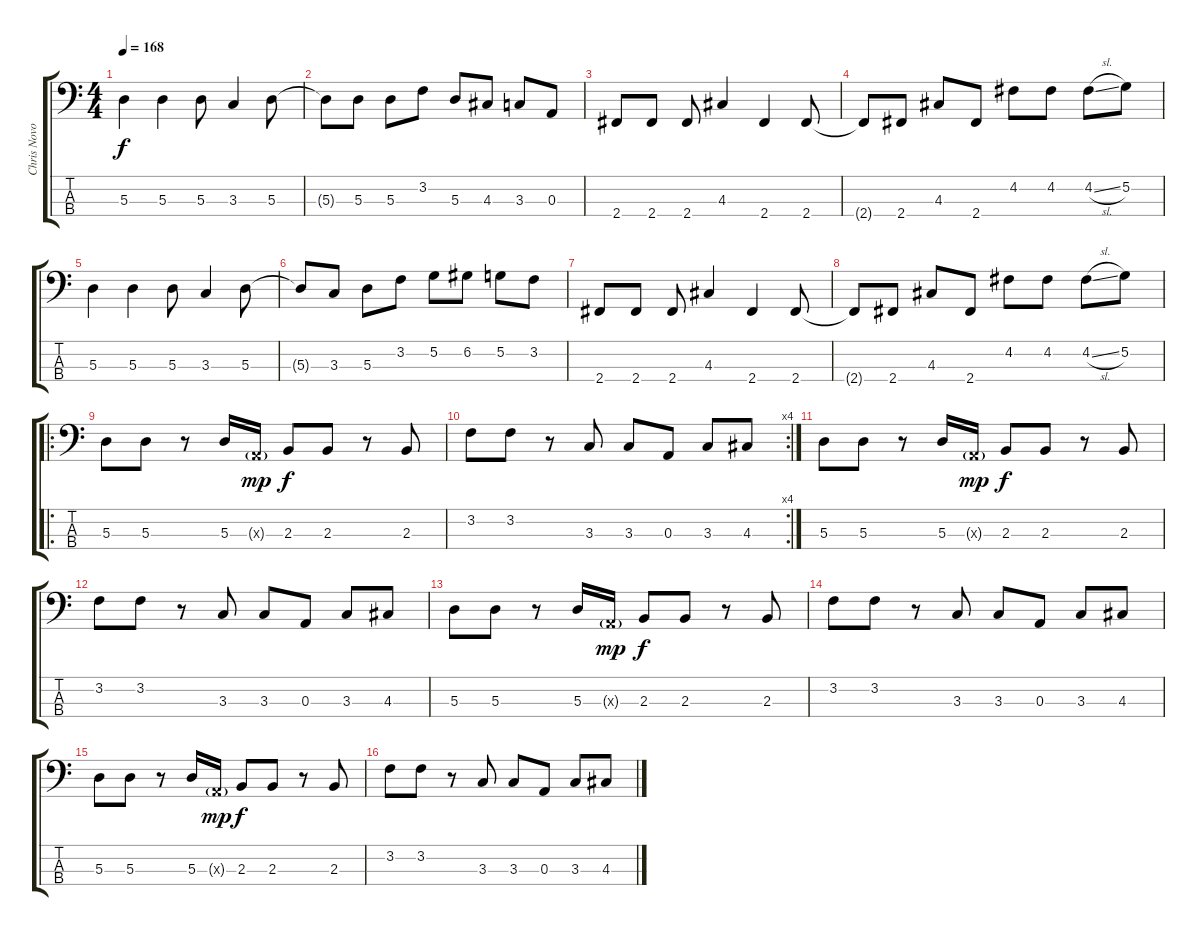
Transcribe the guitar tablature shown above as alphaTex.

\track ("Chris Novoselic - Bass" "Chris Novo") {instrument electricbasspick}
\staff {score tabs}
\tuning (G2 D2 A1 E1) {hide}
\ts (4 4)
\tempo 168
\clef f4
\ks c
5.3.4{dy f} 5.3.4 5.3.8 3.3.4 5.3.8 |
5.3{t}.8 5.3.8 5.3.8 3.2.8 5.3.8 4.3.8 3.3.8 0.3.8 |
2.4.8 2.4.8 2.4.8 4.3.4 2.4.4 2.4.8 |
2.4{t}.8 2.4.8 4.3.8 2.4.8 4.2.8 4.2.8 4.2{sl}.8 5.2.8 |
5.3.4 5.3.4 5.3.8 3.3.4 5.3.8 |
5.3{t}.8 3.3.8 5.3.8 3.2.8 5.2.8 6.2.8 5.2.8 3.2.8 |
2.4.8 2.4.8 2.4.8 4.3.4 2.4.4 2.4.8 |
2.4{t}.8 2.4.8 4.3.8 2.4.8 4.2.8 4.2.8 4.2{sl}.8 5.2.8 |
\ro
5.3.8 5.3.8 r.8 5.3.16 0.3{g x}.16{dy mp} 2.3.8{dy f} 2.3.8 r.8 2.3.8 |
\rc 4
3.2.8 3.2.8 r.8 3.3.8 3.3.8 0.3.8 3.3.8 4.3.8 |
5.3.8 5.3.8 r.8 5.3.16 0.3{g x}.16{dy mp} 2.3.8{dy f} 2.3.8 r.8 2.3.8 |
3.2.8 3.2.8 r.8 3.3.8 3.3.8 0.3.8 3.3.8 4.3.8 |
5.3.8 5.3.8 r.8 5.3.16 0.3{g x}.16{dy mp} 2.3.8{dy f} 2.3.8 r.8 2.3.8 |
3.2.8 3.2.8 r.8 3.3.8 3.3.8 0.3.8 3.3.8 4.3.8 |
5.3.8 5.3.8 r.8 5.3.16 0.3{g x}.16{dy mp} 2.3.8{dy f} 2.3.8 r.8 2.3.8 |
3.2.8 3.2.8 r.8 3.3.8 3.3.8 0.3.8 3.3.8 4.3.8
